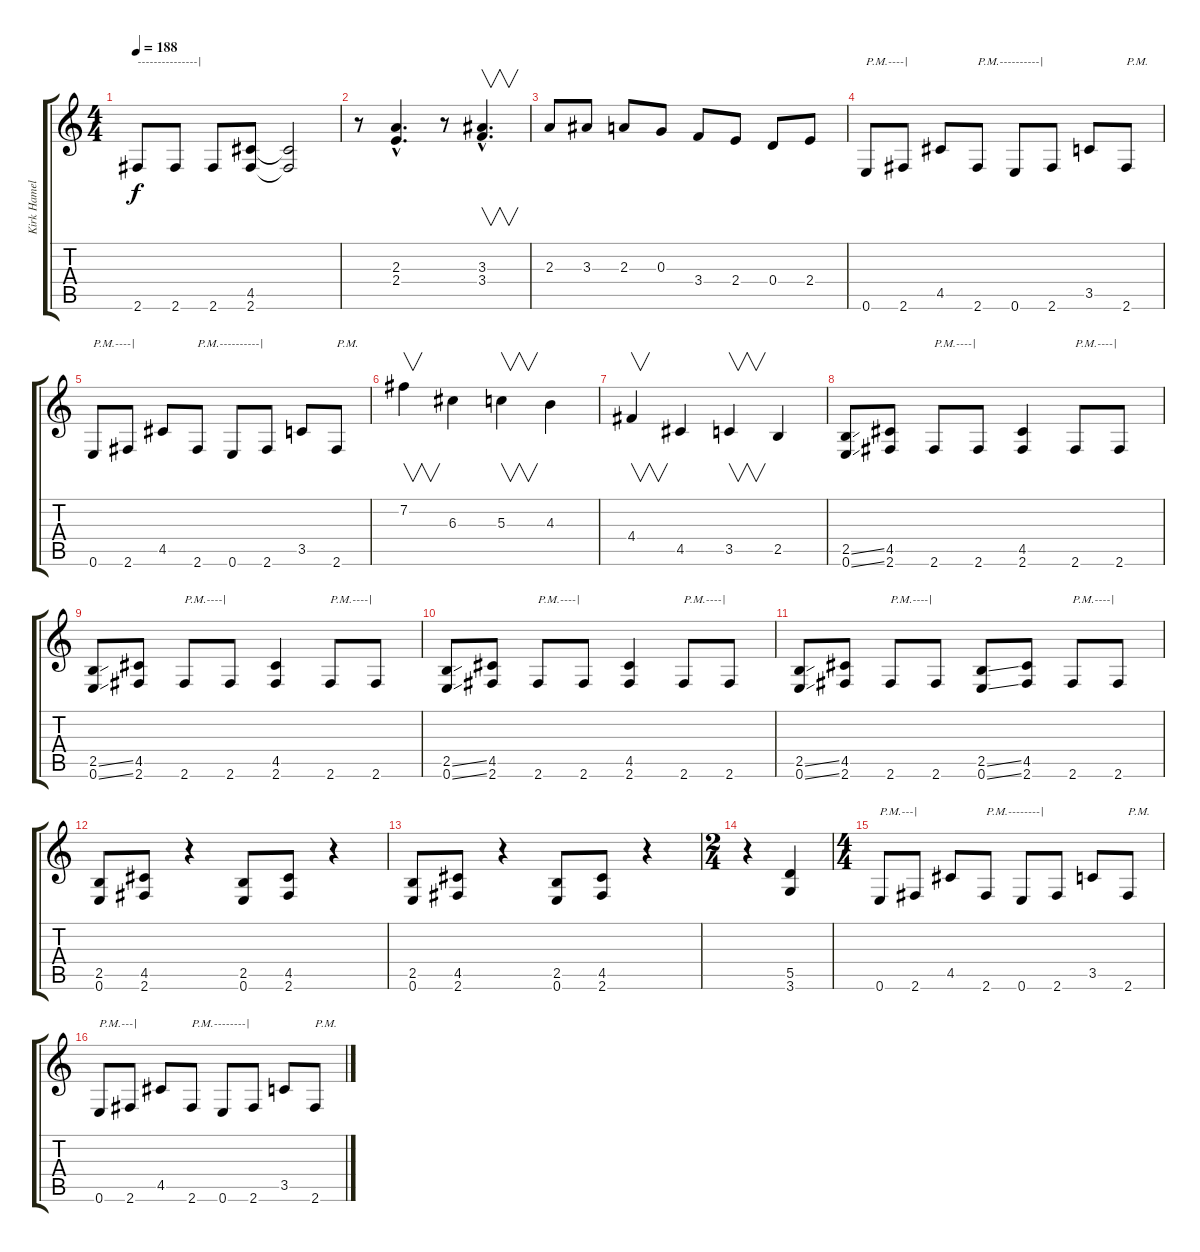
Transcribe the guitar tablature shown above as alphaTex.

\track ("Kirk Hamelt (Gitar 1)" "Kirk Hamel") {instrument distortionguitar}
\staff {score tabs}
\tuning (E4 B3 G3 D3 A2 E2) {hide}
\ts (4 4)
\tempo 188
\clef g2
\ks c
2.6.8{txt "---------------|" dy f} 2.6.8 2.6.8 (4.5 2.6).8{instrument distortionguitar} (4.5{t} 2.6{t}).2 |
r.8 (2.3{hac} 2.4{hac}).4{d instrument distortionguitar} r.8 (3.3{hac} 3.4{hac}).4{v d} |
2.3.8 3.3.8 2.3.8 0.3.8 3.4.8 2.4.8 0.4.8 2.4.8 |
0.6.8{txt "P.M.----|" instrument electricguitarmuted} 2.6.8 4.5.8{instrument distortionguitar} 2.6.8{txt "P.M.----------|" instrument electricguitarmuted} 0.6.8 2.6.8 3.5.8{instrument distortionguitar} 2.6.8{txt "P.M." instrument electricguitarmuted} |
0.6.8{txt "P.M.----|" instrument electricguitarmuted} 2.6.8 4.5.8{instrument distortionguitar} 2.6.8{txt "P.M.----------|" instrument electricguitarmuted} 0.6.8 2.6.8 3.5.8{instrument distortionguitar} 2.6.8{txt "P.M." instrument electricguitarmuted} |
7.2.4{v volume 5 instrument distortionguitar} 6.3.4 5.3.4{v} 4.3.4 |
4.4.4{v} 4.5.4 3.5.4{v} 2.5.4 |
(2.5{ss} 0.6{ss}).8{volume 13 instrument distortionguitar} (4.5 2.6).8 2.6.8{txt "P.M.----|" instrument electricguitarmuted} 2.6.8 (4.5 2.6).4{instrument distortionguitar} 2.6.8{txt "P.M.----|" instrument electricguitarmuted} 2.6.8 |
(2.5{ss} 0.6{ss}).8{instrument distortionguitar} (4.5 2.6).8 2.6.8{txt "P.M.----|" instrument electricguitarmuted} 2.6.8 (4.5 2.6).4{instrument distortionguitar} 2.6.8{txt "P.M.----|" instrument electricguitarmuted} 2.6.8 |
(2.5{ss} 0.6{ss}).8{instrument distortionguitar} (4.5 2.6).8 2.6.8{txt "P.M.----|" instrument electricguitarmuted} 2.6.8 (4.5 2.6).4{instrument distortionguitar} 2.6.8{txt "P.M.----|" instrument electricguitarmuted} 2.6.8 |
(2.5{ss} 0.6{ss}).8{instrument distortionguitar} (4.5 2.6).8 2.6.8{txt "P.M.----|" instrument electricguitarmuted} 2.6.8 (2.5{ss} 0.6{ss}).8{instrument distortionguitar} (4.5 2.6).8{instrument distortionguitar} 2.6.8{txt "P.M.----|" instrument electricguitarmuted} 2.6.8 |
(2.5 0.6).8{instrument distortionguitar} (4.5 2.6).8 r.4 (2.5 0.6).8 (4.5 2.6).8 r.4 |
(2.5 0.6).8 (4.5 2.6).8 r.4 (2.5 0.6).8 (4.5 2.6).8 r.4 |
\ts (2 4)
r.4 (5.5 3.6).4 |
\ts (4 4)
0.6.8{txt "P.M.---|" instrument electricguitarmuted} 2.6.8 4.5.8{instrument distortionguitar} 2.6.8{txt "P.M.--------|" instrument electricguitarmuted} 0.6.8 2.6.8 3.5.8{instrument distortionguitar} 2.6.8{txt "P.M." instrument electricguitarmuted} |
0.6.8{txt "P.M.---|" instrument electricguitarmuted} 2.6.8 4.5.8{instrument distortionguitar} 2.6.8{txt "P.M.--------|" instrument electricguitarmuted} 0.6.8 2.6.8 3.5.8{instrument distortionguitar} 2.6.8{txt "P.M." instrument electricguitarmuted}
